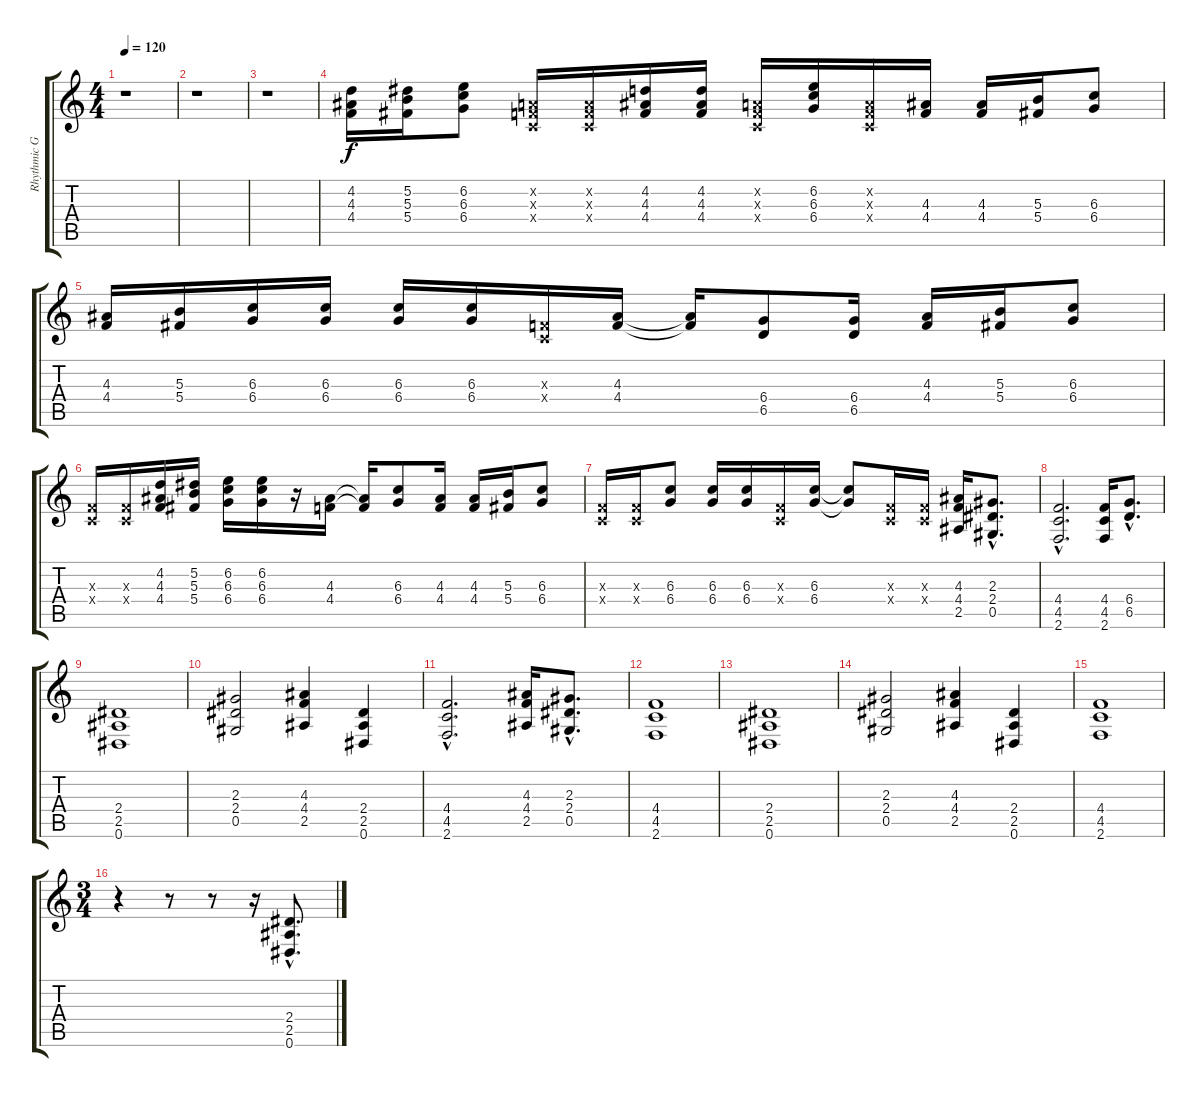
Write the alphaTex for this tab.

\track ("Rhythmic Guitar" "Rhythmic G") {instrument distortionguitar}
\staff {score tabs}
\tuning (Eb4 Bb3 Gb3 Db3 Ab2 Eb2) {hide}
\ts (4 4)
\tempo 120
\clef g2
\ks c
r.1{dy f} |
r.1 |
r.1 |
(4.2 4.3 4.4).16 (5.2 5.3 5.4).16 (6.2 6.3 6.4).8 (-1.2{x} -1.3{x} -1.4{x}).16 (-1.2{x} -1.3{x} -1.4{x}).16 (4.2 4.3 4.4).16 (4.2 4.3 4.4).16 (-1.2{x} -1.3{x} -1.4{x}).16 (6.2 6.3 6.4).16 (-1.2{x} -1.3{x} -1.4{x}).16 (4.3 4.4).16 (4.3 4.4).16 (5.3 5.4).16 (6.3 6.4).8 |
(4.3 4.4).16 (5.3 5.4).16 (6.3 6.4).16 (6.3 6.4).16 (6.3 6.4).16 (6.3 6.4).16 (-1.3{x} -1.4{x}).16 (4.3 4.4).16 (4.3{t} 4.4{t}).16 (6.4 6.5).8 (6.4 6.5).16 (4.3 4.4).16 (5.3 5.4).16 (6.3 6.4).8 |
(-1.3{x} -1.4{x}).16 (-1.3{x} -1.4{x}).16 (4.2 4.3 4.4).16 (5.2 5.3 5.4).16 (6.2 6.3 6.4).16 (6.2 6.3 6.4).16 r.16 (4.3 4.4).16 (4.3{t} 4.4{t}).16 (6.3 6.4).8 (4.3 4.4).16 (4.3 4.4).16 (5.3 5.4).16 (6.3 6.4).8 |
(-1.3{x} -1.4{x}).16 (-1.3{x} -1.4{x}).16 (6.3 6.4).8 (6.3 6.4).16 (6.3 6.4).16 (-1.3{x} -1.4{x}).16 (6.3 6.4).16 (6.3{t} 6.4{t}).8 (-1.3{x} -1.4{x}).16 (-1.3{x} -1.4{x}).16 (4.3 4.4 2.5).16 (2.3{hac} 2.4{hac} 0.5{hac}).8{d} |
(4.4{hac} 4.5{hac} 2.6{hac}).2{d} (4.4 4.5 2.6).16 (6.4{hac} 6.5{hac}).8{d} |
(2.4 2.5 0.6).1 |
(2.3 2.4 0.5).2 (4.3 4.4 2.5).4 (2.4 2.5 0.6).4 |
(4.4{hac} 4.5{hac} 2.6{hac}).2{d} (4.3 4.4 2.5).16 (2.3{hac} 2.4{hac} 0.5{hac}).8{d} |
(4.4 4.5 2.6).1 |
(2.4 2.5 0.6).1 |
(2.3 2.4 0.5).2 (4.3 4.4 2.5).4 (2.4 2.5 0.6).4 |
(4.4 4.5 2.6).1 |
\ts (3 4)
r.4 r.8 r.8 r.16 (2.4{hac} 2.5{hac} 0.6{hac}).8{d}
